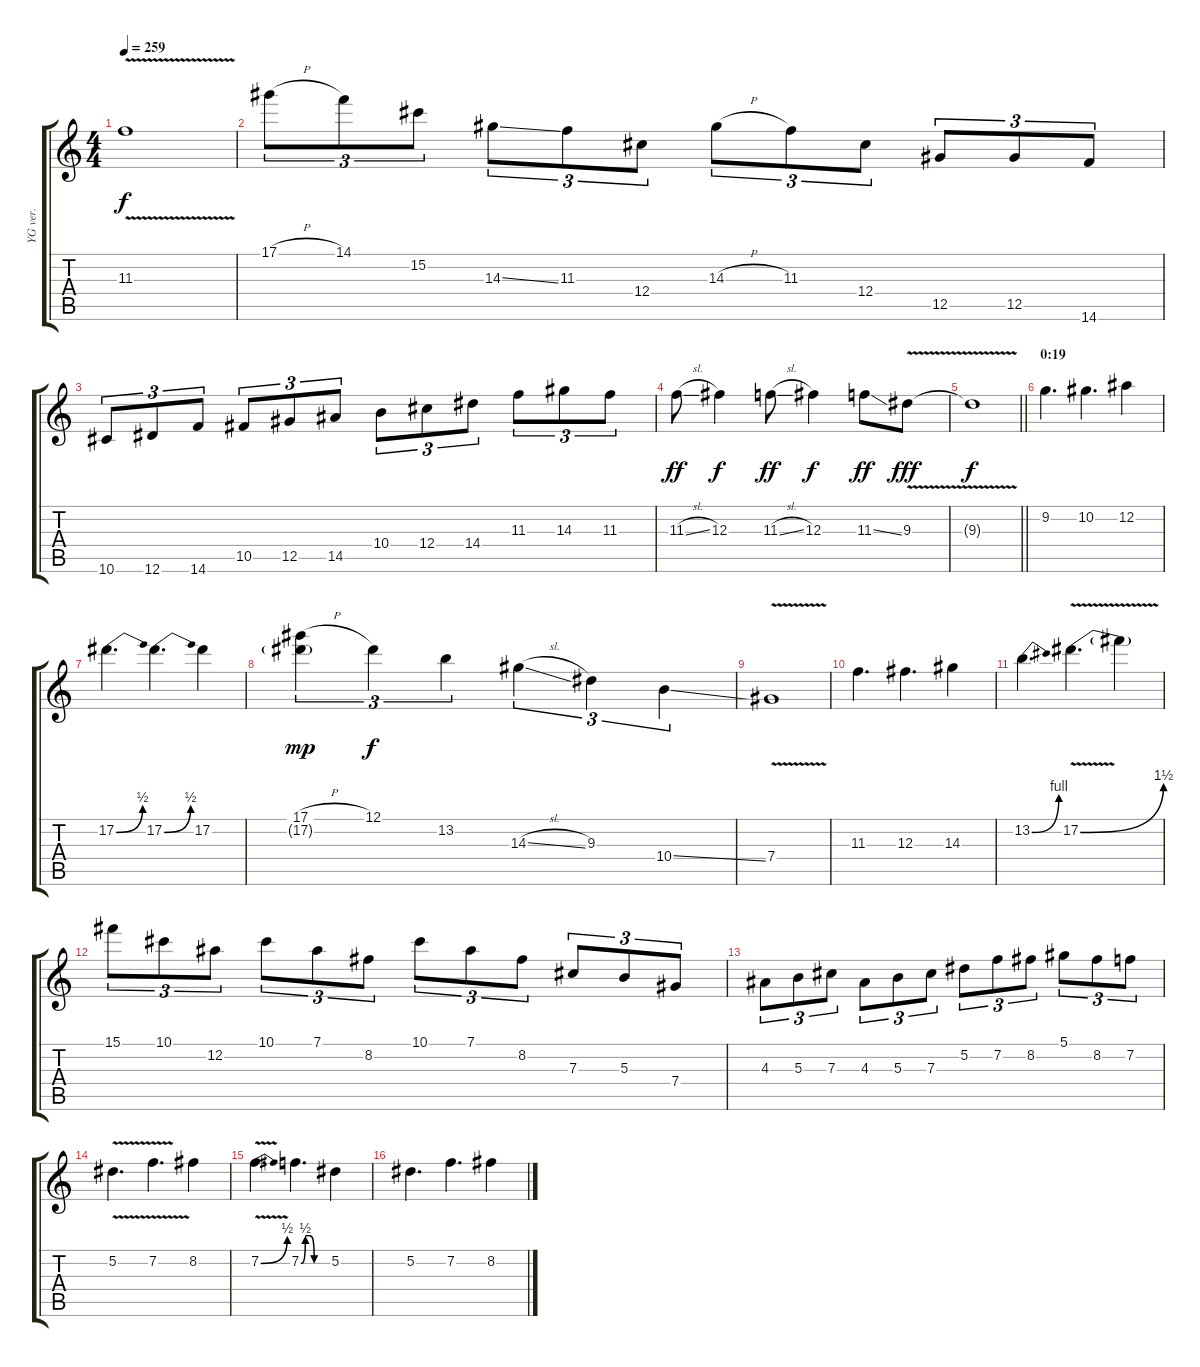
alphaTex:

\track ("YG ver." "YG ver.") {mute instrument overdrivenguitar}
\staff {score tabs}
\tuning (Eb4 Bb3 Gb3 Db3 Ab2 Eb2) {hide}
\ts (4 4)
\tempo 259
\clef g2
\ks c
11.3{v t}.1{dy f} |
17.1{h}.8{tu (3 2)} 14.1.8{tu (3 2)} 15.2.8{tu (3 2)} 14.3{ss}.8{tu (3 2)} 11.3.8{tu (3 2)} 12.4.8{tu (3 2)} 14.3{h}.8{tu (3 2)} 11.3.8{tu (3 2)} 12.4.8{tu (3 2)} 12.5.8{tu (3 2)} 12.5.8{tu (3 2)} 14.6.8{tu (3 2)} |
10.6.8{tu (3 2)} 12.6.8{tu (3 2)} 14.6.8{tu (3 2)} 10.5.8{tu (3 2)} 12.5.8{tu (3 2)} 14.5.8{tu (3 2)} 10.4.8{tu (3 2)} 12.4.8{tu (3 2)} 14.4.8{tu (3 2)} 11.3.8{tu (3 2)} 14.3.8{tu (3 2)} 11.3.8{tu (3 2)} |
11.3{sl}.8{dy ff} 12.3.4{dy f} 11.3{sl}.8{dy ff} 12.3.4{dy f} 11.3{ss}.8{dy ff} 9.3{v}.8{dy fff} |
\barLineRight lightlight
9.3{t}.1{dy f} |
\section ("" "0:19")
9.2.4{d} 10.2.4{d} 12.2.4 |
17.2{be (bend 0 0 60 2)}.4{d} 17.2{be (bend 0 0 60 2)}.4{d} 17.2.4 |
(17.1{h} 17.2{g}).4{tu (3 2) dy mp} 12.1.4{tu (3 2) dy f} 13.2.4{tu (3 2)} 14.3{sl}.4{tu (3 2)} 9.3.4{tu (3 2)} 10.4{ss}.4{tu (3 2)} |
7.4{v}.1 |
11.3.4{d} 12.3.4{d} 14.3.4 |
13.2{be (bend 0 0 60 4)}.4{d} 17.2{be (bend 0 0 60 6) v}.4{d} 17.2{t}.4 |
15.1.8{tu (3 2)} 10.1.8{tu (3 2)} 12.2.8{tu (3 2)} 10.1.8{tu (3 2)} 7.1.8{tu (3 2)} 8.2.8{tu (3 2)} 10.1.8{tu (3 2)} 7.1.8{tu (3 2)} 8.2.8{tu (3 2)} 7.3.8{tu (3 2)} 5.3.8{tu (3 2)} 7.4.8{tu (3 2)} |
4.3.8{tu (3 2)} 5.3.8{tu (3 2)} 7.3.8{tu (3 2)} 4.3.8{tu (3 2)} 5.3.8{tu (3 2)} 7.3.8{tu (3 2)} 5.2.8{tu (3 2)} 7.2.8{tu (3 2)} 8.2.8{tu (3 2)} 5.1.8{tu (3 2)} 8.2.8{tu (3 2)} 7.2.8{tu (3 2)} |
5.2{v}.4{d} 7.2{v}.4{d} 8.2.4 |
7.2{be (bend 0 0 60 2) v}.4{d} 7.2{be (custom 0 0 10 2 20 2 30 0 60 0)}.4{d} 5.2.4 |
5.2.4{d} 7.2.4{d} 8.2.4
